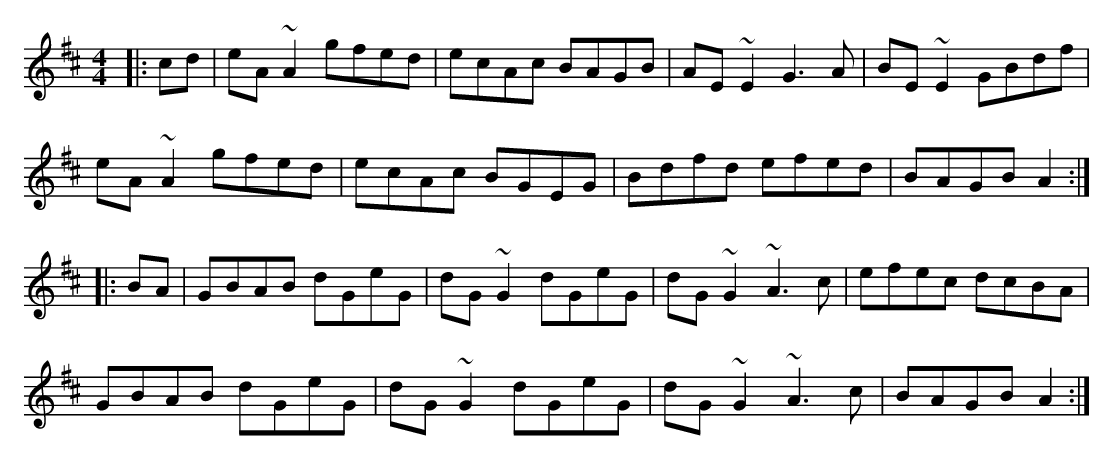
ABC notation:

X:1
M:4/4
K:Amix
|:cd|eA ~A2 gfed|ecAc BAGB|AE ~E2 G3 A|BE~E2 GBdf|
eA ~A2 gfed|ecAc BGEG|Bdfd efed|BAGB A2:|
|:BA|GBAB dGeG|dG~G2 dGeG|dG~G2~A3 c|efec dcBA|
GBAB dGeG|dG ~G2 dGeG |dG~G2 ~A3c|BAGB A2:|
